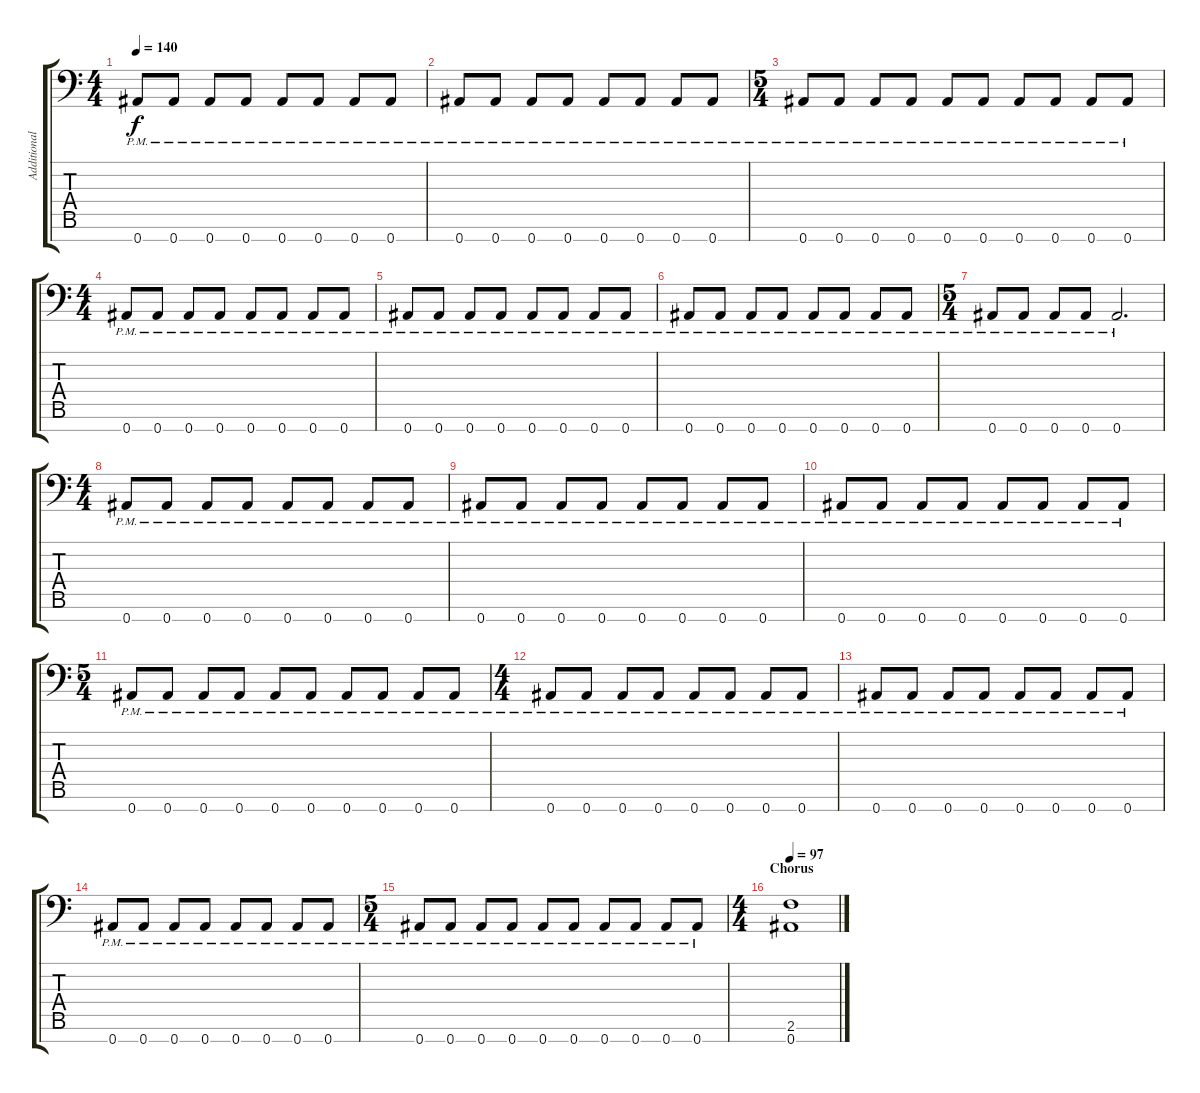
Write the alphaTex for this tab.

\track ("Additional Guitar" "Additional") {instrument distortionguitar}
\staff {score tabs}
\tuning (Eb4 Bb3 Gb3 Db3 Ab2 Eb2 Bb1) {hide}
\ts (4 4)
\tempo 140
\clef f4
\ks c
0.7{pm}.8{dy f} 0.7{pm}.8 0.7{pm}.8 0.7{pm}.8 0.7{pm}.8 0.7{pm}.8 0.7{pm}.8 0.7{pm}.8 |
0.7{pm}.8 0.7{pm}.8 0.7{pm}.8 0.7{pm}.8 0.7{pm}.8 0.7{pm}.8 0.7{pm}.8 0.7{pm}.8 |
\ts (5 4)
0.7{pm}.8 0.7{pm}.8 0.7{pm}.8 0.7{pm}.8 0.7{pm}.8 0.7{pm}.8 0.7{pm}.8 0.7{pm}.8 0.7{pm}.8 0.7{pm}.8 |
\ts (4 4)
0.7{pm}.8 0.7{pm}.8 0.7{pm}.8 0.7{pm}.8 0.7{pm}.8 0.7{pm}.8 0.7{pm}.8 0.7{pm}.8 |
0.7{pm}.8 0.7{pm}.8 0.7{pm}.8 0.7{pm}.8 0.7{pm}.8 0.7{pm}.8 0.7{pm}.8 0.7{pm}.8 |
0.7{pm}.8 0.7{pm}.8 0.7{pm}.8 0.7{pm}.8 0.7{pm}.8 0.7{pm}.8 0.7{pm}.8 0.7{pm}.8 |
\ts (5 4)
0.7{pm}.8 0.7{pm}.8 0.7{pm}.8 0.7{pm}.8 0.7{pm}.2{d} |
\ts (4 4)
0.7{pm}.8 0.7{pm}.8 0.7{pm}.8 0.7{pm}.8 0.7{pm}.8 0.7{pm}.8 0.7{pm}.8 0.7{pm}.8 |
0.7{pm}.8 0.7{pm}.8 0.7{pm}.8 0.7{pm}.8 0.7{pm}.8 0.7{pm}.8 0.7{pm}.8 0.7{pm}.8 |
0.7{pm}.8 0.7{pm}.8 0.7{pm}.8 0.7{pm}.8 0.7{pm}.8 0.7{pm}.8 0.7{pm}.8 0.7{pm}.8 |
\ts (5 4)
0.7{pm}.8 0.7{pm}.8 0.7{pm}.8 0.7{pm}.8 0.7{pm}.8 0.7{pm}.8 0.7{pm}.8 0.7{pm}.8 0.7{pm}.8 0.7{pm}.8 |
\ts (4 4)
0.7{pm}.8 0.7{pm}.8 0.7{pm}.8 0.7{pm}.8 0.7{pm}.8 0.7{pm}.8 0.7{pm}.8 0.7{pm}.8 |
0.7{pm}.8 0.7{pm}.8 0.7{pm}.8 0.7{pm}.8 0.7{pm}.8 0.7{pm}.8 0.7{pm}.8 0.7{pm}.8 |
0.7{pm}.8 0.7{pm}.8 0.7{pm}.8 0.7{pm}.8 0.7{pm}.8 0.7{pm}.8 0.7{pm}.8 0.7{pm}.8 |
\ts (5 4)
0.7{pm}.8 0.7{pm}.8 0.7{pm}.8 0.7{pm}.8 0.7{pm}.8 0.7{pm}.8 0.7{pm}.8 0.7{pm}.8 0.7{pm}.8 0.7{pm}.8 |
\ts (4 4)
\section ("" "Chorus")
\tempo 97
(2.6 0.7).1
